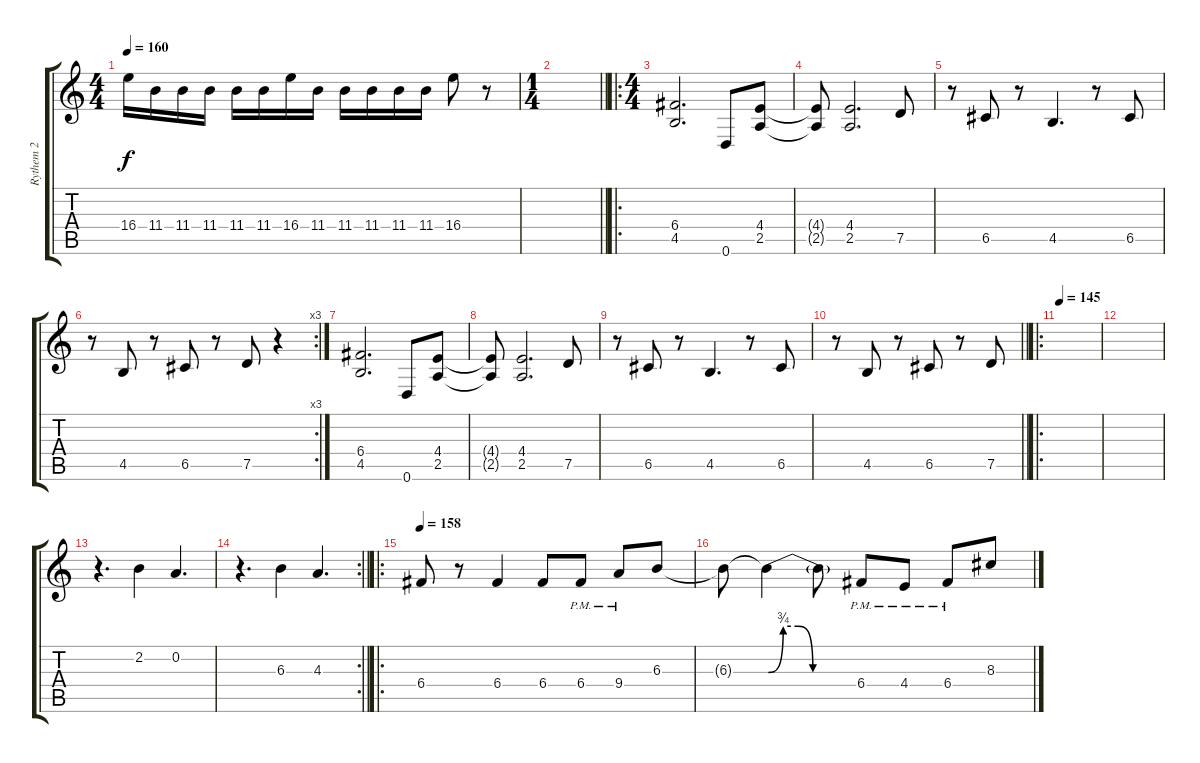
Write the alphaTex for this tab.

\track ("Rythem 2" "Rythem 2") {instrument distortionguitar}
\staff {score tabs}
\tuning (D4 A3 F3 C3 G2 D2) {hide}
\ts (4 4)
\tempo 160
\clef g2
\ks c
16.4.16{dy f} 11.4.16 11.4.16 11.4.16 11.4.16 11.4.16 16.4.16 11.4.16 11.4.16 11.4.16 11.4.16 11.4.16 16.4.8 r.8 |
\ts (1 4)
\barLineRight lightlight
|
\ro
\ts (4 4)
\section ("" "")
(6.4 4.5).2{d} 0.6.8 (4.4 2.5).8 |
(4.4{t} 2.5{t}).8 (4.4 2.5).2{d} 7.5.8 |
r.8 6.5.8 r.8 4.5.4{d} r.8 6.5.8 |
\rc 3
r.8 4.5.8 r.8 6.5.8 r.8 7.5.8 r.4 |
(6.4 4.5).2{d} 0.6.8 (4.4 2.5).8 |
(4.4{t} 2.5{t}).8 (4.4 2.5).2{d} 7.5.8 |
r.8 6.5.8 r.8 4.5.4{d} r.8 6.5.8 |
\barLineRight lightlight
r.8 4.5.8 r.8 6.5.8 r.8 7.5.8 |
\ro
\section ("" "")
\tempo 145
|
|
r.4{d} 2.2.4 0.2.4{d} |
\rc 2
\barLineRight lightlight
r.4{d} 6.3.4 4.3.4{d} |
\ro
\section ("" "")
\tempo 158
6.4.8 r.8 6.4.4 6.4.8 6.4{pm}.8 9.4{pm}.8 6.3.8 |
6.3{t}.8 6.3{be (custom 0 0 10 3 20 3 30 0 60 0) t}.4 6.3{t}.8 6.4{pm}.8 4.4{pm}.8 6.4{pm}.8 8.3.8
